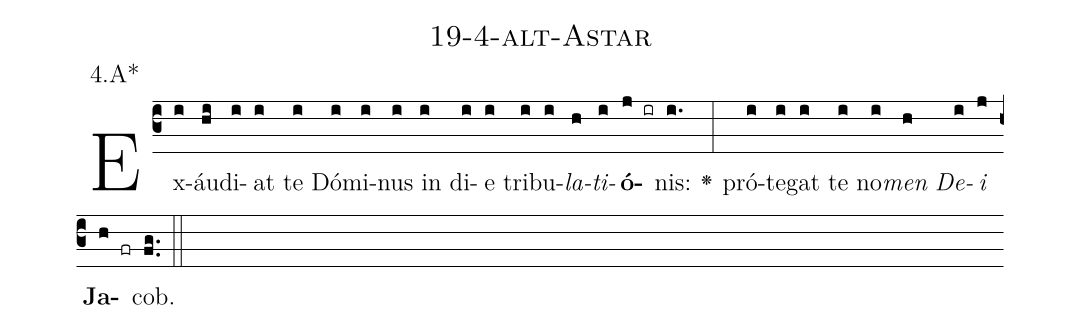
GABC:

name: 19-4-alt-Astar;
annotation: 4.A*;
%%
(c3)Ex(i)áu(hi)di(i)at(i) te(i) Dó(i)mi(i)nus(i) in(i) di(i)e(i) tri(i)bu(i)<i>la</i>(h)<i>ti</i>(i)<b>ó</b>(j ir)nis:(i.) <v>\greheightstar</v>(:) pró(i)te(i)gat(i) te(i) no(i)<i>men</i>(h) <i>De</i>(i)<i>i</i>(j) <b>Ja</b>(h fr)cob.(fg..) (::)


%E(i) u(h) o(i) u(j) a(h) e.(fg..) (::)
